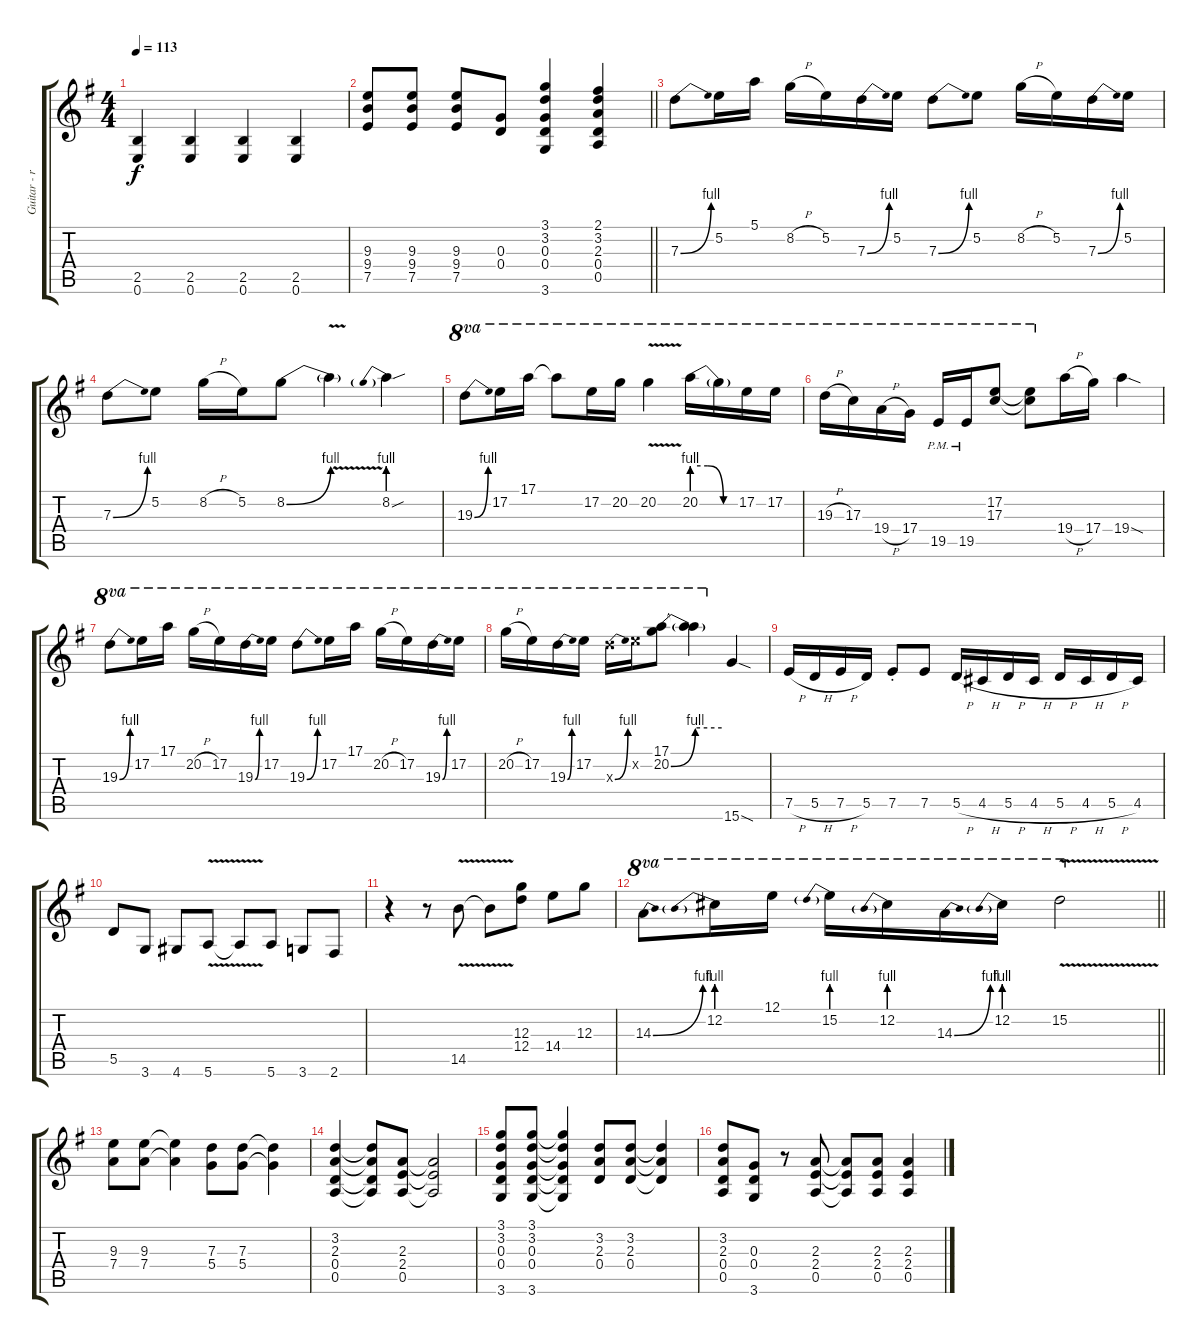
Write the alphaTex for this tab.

\track ("Guitar - rhythm - left" "Guitar - r") {instrument overdrivenguitar}
\staff {score tabs}
\tuning (E4 B3 G3 D3 A2 E2) {hide}
\ts (4 4)
\tempo 113
\clef g2
\ks g
(2.5 0.6).4{dy f} (2.5 0.6).4 (2.5 0.6).4 (2.5 0.6).4 |
\barLineRight lightlight
(9.3 9.4 7.5).8 (9.3 9.4 7.5).8 (9.3 9.4 7.5).8 (0.3 0.4).8 (3.1 3.2 0.3 0.4 3.6).4 (2.1 3.2 2.3 0.4 0.5).4 |
7.3{be (bend 0 0 60 4)}.8{volume 16} 5.2.16 5.1.16 8.2{h}.16 5.2.16 7.3{be (bend 0 0 60 4)}.16 5.2.16 7.3{be (bend 0 0 60 4)}.8 5.2.8 8.2{h}.16 5.2.16 7.3{be (bend 0 0 60 4)}.16 5.2.16 |
7.3{be (bend 0 0 60 4)}.8 5.2.8 8.2{h}.16 5.2.16 8.2{be (bend 0 0 60 4)}.8 8.2{v t}.4 8.2{be (prebend 0 4 60 4) sou}.4 |
19.3{be (bend 0 0 60 4)}.8{ot 8va} 17.2.16{ot 8va} 17.1.16{ot 8va} 17.1{t}.8{ot 8va} 17.2.16{ot 8va} 20.2.16{ot 8va} 20.2{v}.4{ot 8va} 20.2{be (custom 0 4 20 4 40 0 60 0)}.16{ot 8va} 20.2{t}.16{ot 8va} 17.2.16{ot 8va} 17.2.16{ot 8va} |
19.3{h}.16{ot 8va} 17.3.16{ot 8va} 19.4{h}.16{ot 8va} 17.4.16{ot 8va} 19.5{pm}.16{ot 8va} 19.5{pm}.16{ot 8va} (17.2 17.3).8{ot 8va} (17.2{t} 17.3{t}).8{ot 8va} 19.4{h}.16 17.4.16 19.4{sod}.4 |
19.3{be (bend 0 0 60 4)}.8{ot 8va} 17.2.16{ot 8va} 17.1.16{ot 8va} 20.2{h}.16{ot 8va} 17.2.16{ot 8va} 19.3{be (bend 0 0 60 4)}.16{ot 8va} 17.2.16{ot 8va} 19.3{be (bend 0 0 60 4)}.8{ot 8va} 17.2.16{ot 8va} 17.1.16{ot 8va} 20.2{h}.16{ot 8va} 17.2.16{ot 8va} 19.3{be (bend 0 0 60 4)}.16{ot 8va} 17.2.16{ot 8va} |
20.2{h}.16{ot 8va} 17.2.16{ot 8va} 19.3{be (bend 0 0 60 4)}.16{ot 8va} 17.2.16{ot 8va} 19.3{be (bend 0 0 60 4) x}.16{ot 8va} 17.2{x}.16{ot 8va} (17.1 20.2{be (bend 0 0 60 4)}).8{ot 8va} (17.1{t} 20.2{be (hold 0 4 60 4) t}).4{ot 8va} 15.6{sod}.4 |
7.5{h}.16 5.5{h}.16 7.5{h}.16 5.5.16 7.5{st}.8 7.5.8 5.5{h}.16 4.5{h}.16 5.5{h}.16 4.5{h}.16 5.5{h}.16 4.5{h}.16 5.5{h}.16 4.5.16 |
5.5.8 3.6.8 4.6.8 5.6{v}.8 5.6{t}.8 5.6.8 3.6.8 2.6.8 |
r.4 r.8 14.5{v}.8 14.5{t}.8 (12.3 12.4).8 14.4.8 12.3.8 |
\barLineRight lightlight
14.3{be (bend 0 0 60 4)}.8{ot 8va} 12.2{be (prebend 0 4 60 4)}.16{ot 8va} 12.1.16{ot 8va} 15.2{be (prebend 0 4 60 4)}.16{ot 8va} 12.2{be (prebend 0 4 60 4)}.16{ot 8va} 14.3{be (bend 0 0 60 4)}.16{ot 8va} 12.2{be (prebend 0 4 60 4)}.16{ot 8va} 15.2{v}.2{ot 8va} |
(9.3 7.4).8 (9.3 7.4).8 (9.3{t} 7.4{t}).4 (7.3 5.4).8 (7.3 5.4).8 (7.3{t} 5.4{t}).4 |
(3.2 2.3 0.4 0.5).4 (3.2{t} 2.3{t} 0.4{t} 0.5{t}).8 (2.3 2.4 0.5).8 (2.3{t} 2.4{t} 0.5{t}).2 |
(3.1 3.2 0.3 0.4 3.6).8 (3.1 3.2 0.3 0.4 3.6).8 (3.1{t} 3.2{t} 0.3{t} 0.4{t} 3.6{t}).4 (3.2 2.3 0.4).8 (3.2 2.3 0.4).8 (3.2{t} 2.3{t} 0.4{t}).4 |
(3.2 2.3 0.4 0.5).8 (0.3 0.4 3.6).8 r.8 (2.3 2.4 0.5).8 (2.3{t} 2.4{t} 0.5{t}).8 (2.3 2.4 0.5).8 (2.3 2.4 0.5).4
